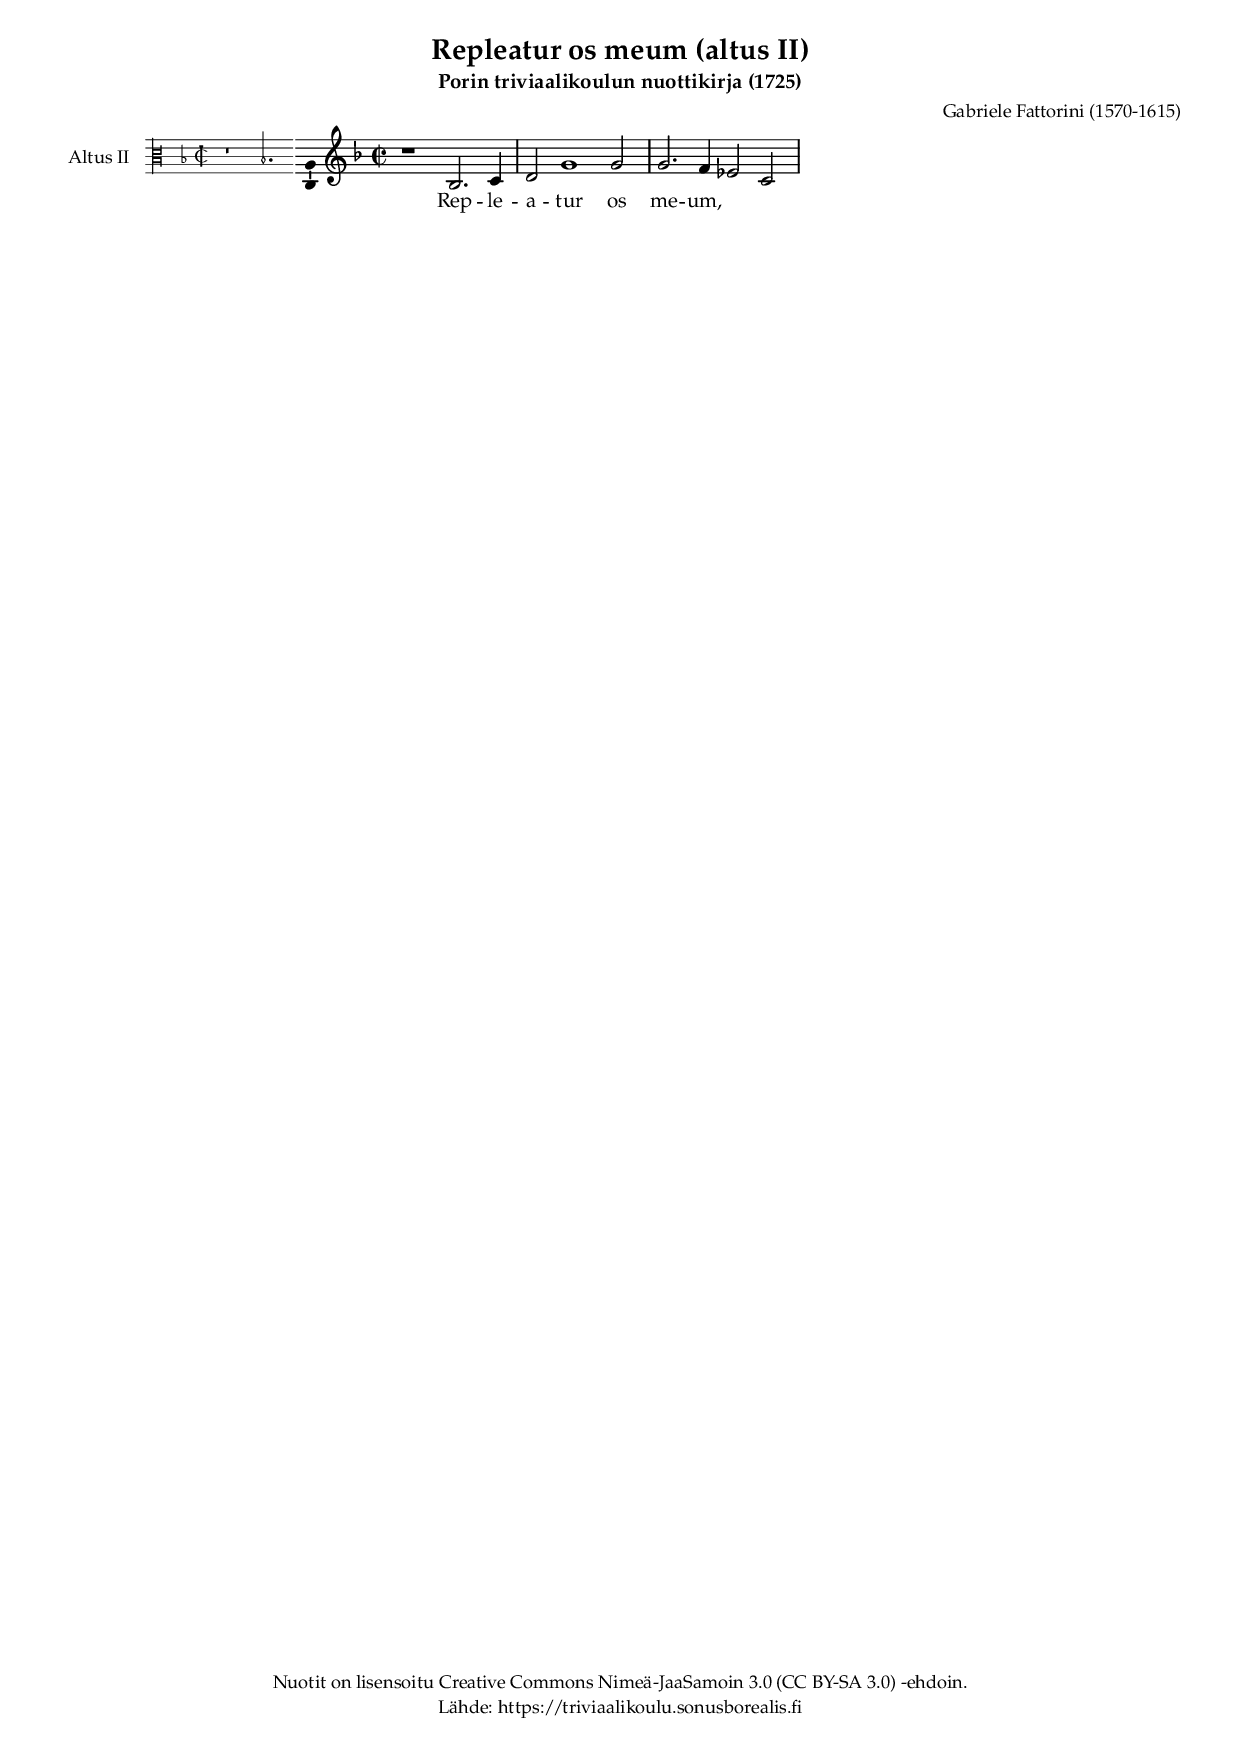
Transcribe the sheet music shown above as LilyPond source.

\version "2.19.49"
\include "suomi.ly"


global = {
%  \numericTimeSignature
  \time 2/2
	\set Timing.measureLength = #(ly:make-moment 4/2)
%  \autoBeamOff
  \key d \minor
  \set Staff.midiInstrument = #"voice oohs"
}

stanzaOneLyricsChoirOne = \lyricmode {
    Rep -- le -- a -- tur os me -- um,
}


% Second choir

AltoTwoMusic = \relative c' {
	\set Staff.instrumentName = #"Altus II"
	\set Staff.shortInstrumentName = "A II"

	\incipit {
		\clef "mensural-c3" \key d \minor \time 2/2
		r1 b2.
	}

	r1 b2. c4 | d2 g1 g2 | g2. f4 es2 c |
}


\include "repleatur-os-meum.header.ily"

\header {
  title = "Repleatur os meum (altus II)"
}

\score {
  \new StaffGroup = choirTwoStaff <<
    \new Staff <<
      \new Voice = "AltoTwo" {
        \global
        \AltoTwoMusic
      }
     \new Lyrics \lyricsto "AltoTwo" {
       \stanzaOneLyricsChoirOne
     }
    >>
  >>

  \midi {
    \tempo 4 = 160
  }
  \layout {
    \context {
      \Staff
      \consists "Ambitus_engraver"
		
    }
    indent = 4\cm
    incipit-width = 2.5\cm
    \context {
     \Score
     \override VerticalAxisGroup.remove-first = ##t
    }
  }
}
